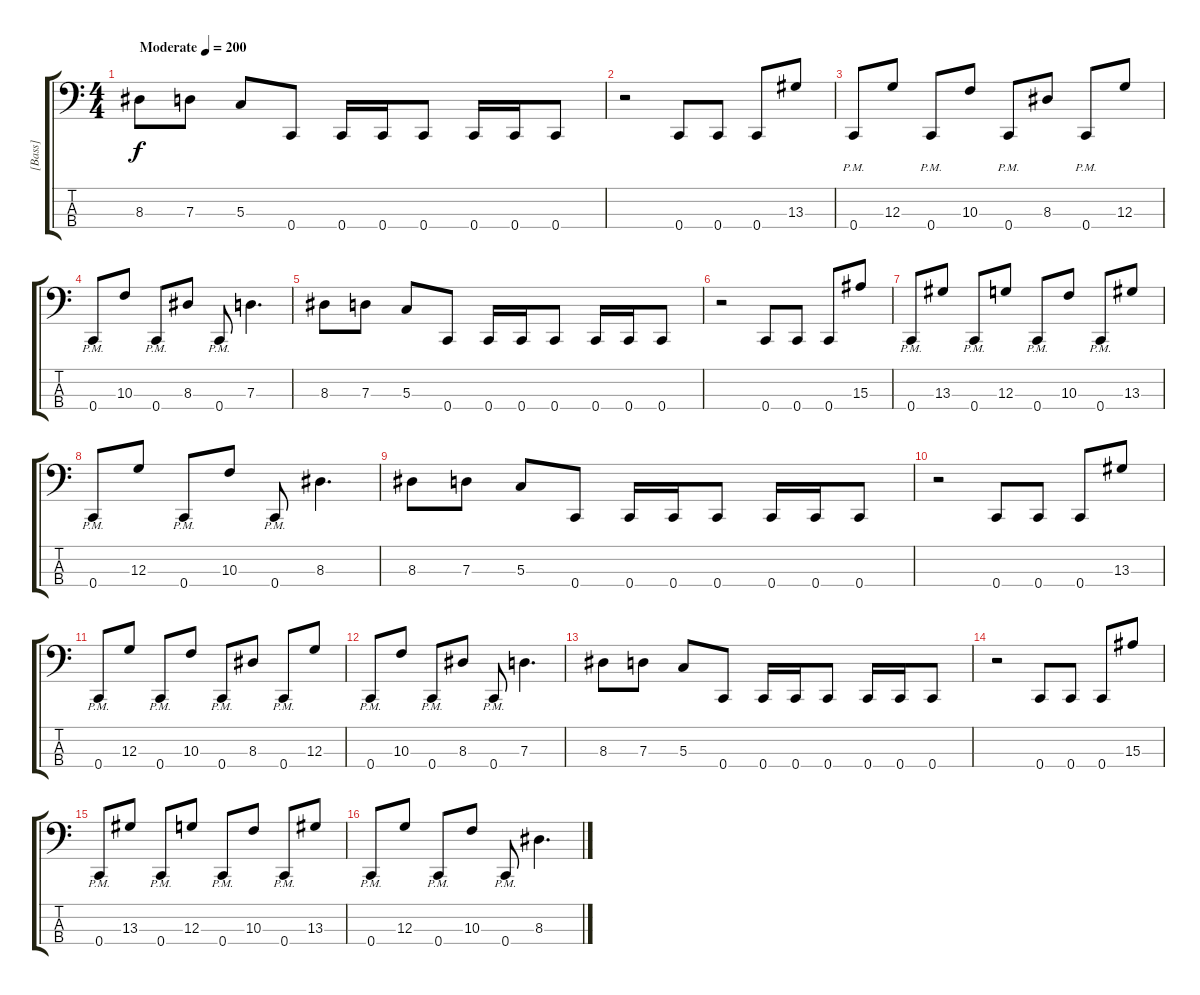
\track ("[Bass]" "[Bass]") {instrument electricbasspick}
\staff {score tabs}
\tuning (F2 C2 G1 C1) {hide}
\ts (4 4)
\tempo (200 "Moderate")
\clef f4
\ks c
8.3.8{dy f instrument electricbasspick} 7.3.8 5.3.8 0.4.8 0.4.16 0.4.16 0.4.8 0.4.16 0.4.16 0.4.8 |
r.2 0.4.8 0.4.8 0.4.8 13.3.8 |
0.4{pm}.8 12.3.8 0.4{pm}.8 10.3.8 0.4{pm}.8 8.3.8 0.4{pm}.8 12.3.8 |
0.4{pm}.8 10.3.8 0.4{pm}.8 8.3.8 0.4{pm}.8 7.3.4{d} |
8.3.8 7.3.8 5.3.8 0.4.8 0.4.16 0.4.16 0.4.8 0.4.16 0.4.16 0.4.8 |
r.2 0.4.8 0.4.8 0.4.8 15.3.8 |
0.4{pm}.8 13.3.8 0.4{pm}.8 12.3.8 0.4{pm}.8 10.3.8 0.4{pm}.8 13.3.8 |
0.4{pm}.8 12.3.8 0.4{pm}.8 10.3.8 0.4{pm}.8 8.3.4{d} |
8.3.8 7.3.8 5.3.8 0.4.8 0.4.16 0.4.16 0.4.8 0.4.16 0.4.16 0.4.8 |
r.2 0.4.8 0.4.8 0.4.8 13.3.8 |
0.4{pm}.8 12.3.8 0.4{pm}.8 10.3.8 0.4{pm}.8 8.3.8 0.4{pm}.8 12.3.8 |
0.4{pm}.8 10.3.8 0.4{pm}.8 8.3.8 0.4{pm}.8 7.3.4{d} |
8.3.8 7.3.8 5.3.8 0.4.8 0.4.16 0.4.16 0.4.8 0.4.16 0.4.16 0.4.8 |
r.2 0.4.8 0.4.8 0.4.8 15.3.8 |
0.4{pm}.8 13.3.8 0.4{pm}.8 12.3.8 0.4{pm}.8 10.3.8 0.4{pm}.8 13.3.8 |
0.4{pm}.8 12.3.8 0.4{pm}.8 10.3.8 0.4{pm}.8 8.3.4{d}
